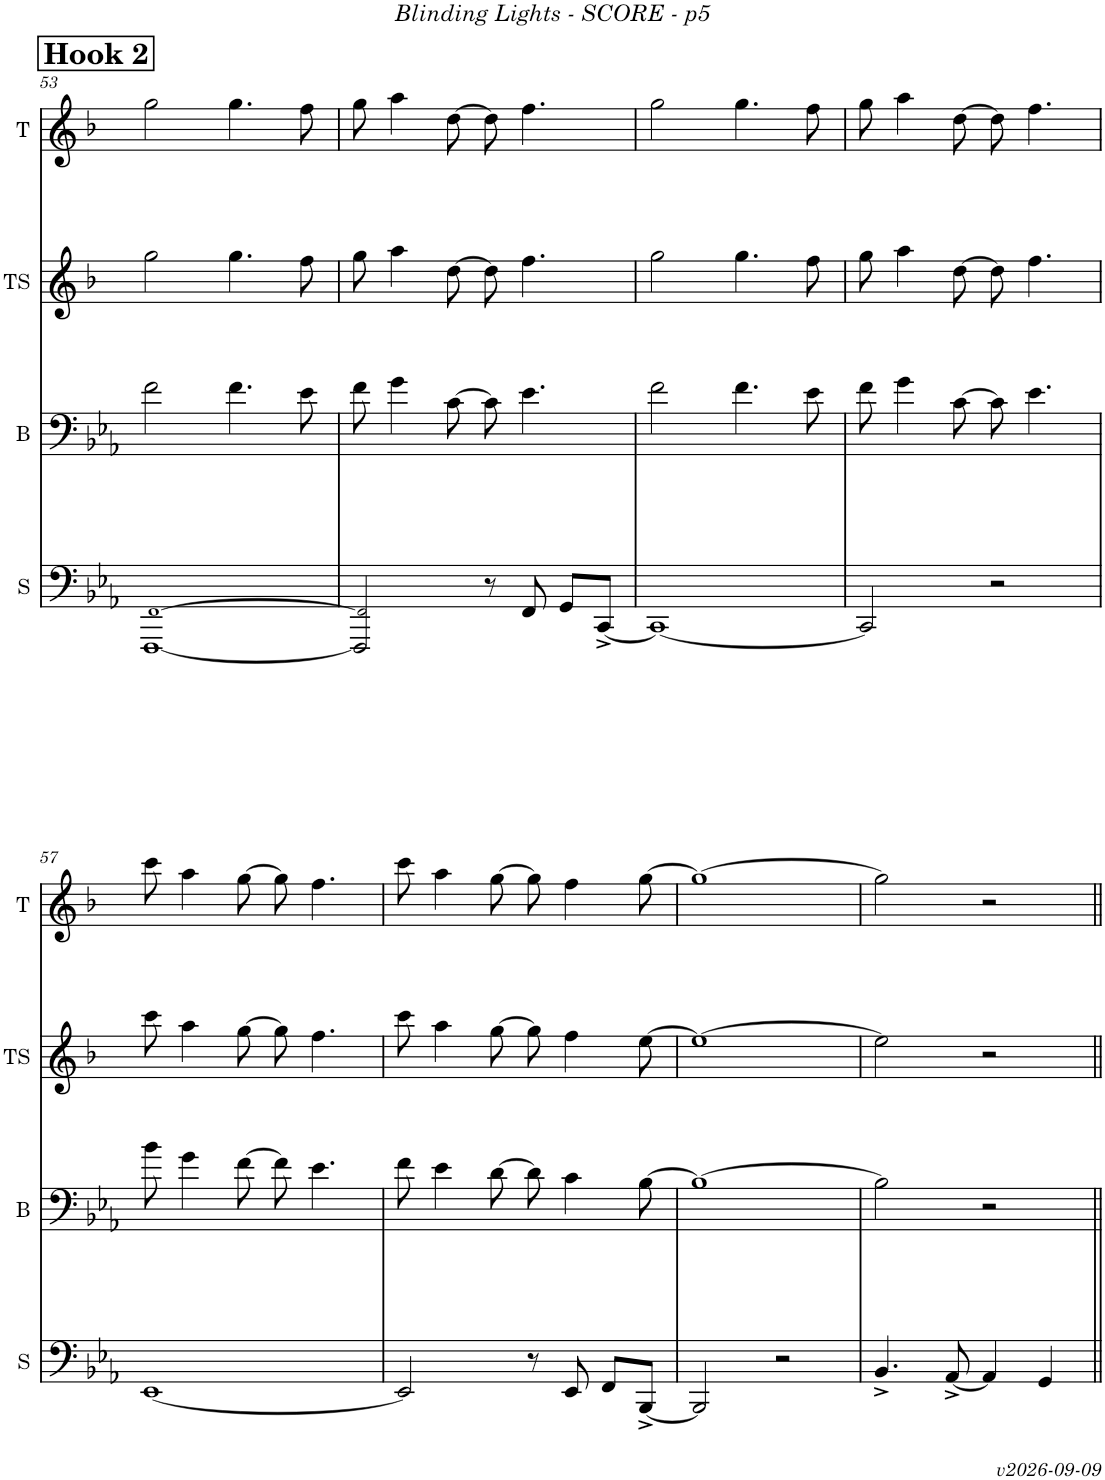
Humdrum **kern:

**kern	**kern	**kern	**kern
*part4	*part3	*part2	*part1
*staff4	*staff3	*staff2	*staff1
*I"Sousa	*I"Trombone	*I"Tenor Sax	*I"Trumpet
*I'S	*	*I'TS	*I'T
!!LO:PB:g=z
*clefF4	*clefF4	*clefG2	*clefG2
*	*	*Trd8c14	*Trd1c2
*k[b-e-a-]	*k[b-e-a-]	*k[b-]	*k[b-]
*M4/4	*M4/4	*M4/4	*M4/4
!!LO:REH:place=s1:a:B:fs=14:t=Hook 2
=53	=53	=53	=53
[1FFF 1FF	2f\	2gg\	2gg\
.	4.f\	4.gg\	4.gg\
.	8e-\	8ff\	8ff\
=54	=54	=54	=54
2FFF/] 2FF/	8f\	8gg\	8gg\
.	4g\	4aa\	4aa\
.	[8c\	[8dd\	[8dd\
8r	8c\]	8dd\]	8dd\]
8FF/	4.e-\	4.ff\	4.ff\
8GG/L	.	.	.
[8CC^/J	.	.	.
=55	=55	=55	=55
1CC_	2f\	2gg\	2gg\
.	4.f\	4.gg\	4.gg\
.	8e-\	8ff\	8ff\
=56	=56	=56	=56
2CC/]	8f\	8gg\	8gg\
.	4g\	4aa\	4aa\
.	[8c\	[8dd\	[8dd\
2r	8c\]	8dd\]	8dd\]
.	4.e-\	4.ff\	4.ff\
!!LO:LB:g=z
=57	=57	=57	=57
[1EE-	8b-\	8ccc\	8ccc\
.	4g\	4aa\	4aa\
.	[8f\	[8gg\	[8gg\
.	8f\]	8gg\]	8gg\]
.	4.e-\	4.ff\	4.ff\
=58	=58	=58	=58
2EE-/]	8f\	8ccc\	8ccc\
.	4e-\	4aa\	4aa\
.	[8d\	[8gg\	[8gg\
8r	8d\]	8gg\]	8gg\]
8EE-/	4c\	4ff\	4ff\
8FF/L	.	.	.
[8BBB-^/J	[8B-\	[8ee\	[8gg\
=59	=59	=59	=59
2BBB-/]	1B-_	1ee_	1gg_
2r	.	.	.
=60	=60	=60	=60
4.BB-^/	2B-\]	2ee\]	2gg\]
[8AA-^/	.	.	.
4AA-/]	2r	2r	2r
4GG/	.	.	.
=||	=||	=||	=||
*-	*-	*-	*-
